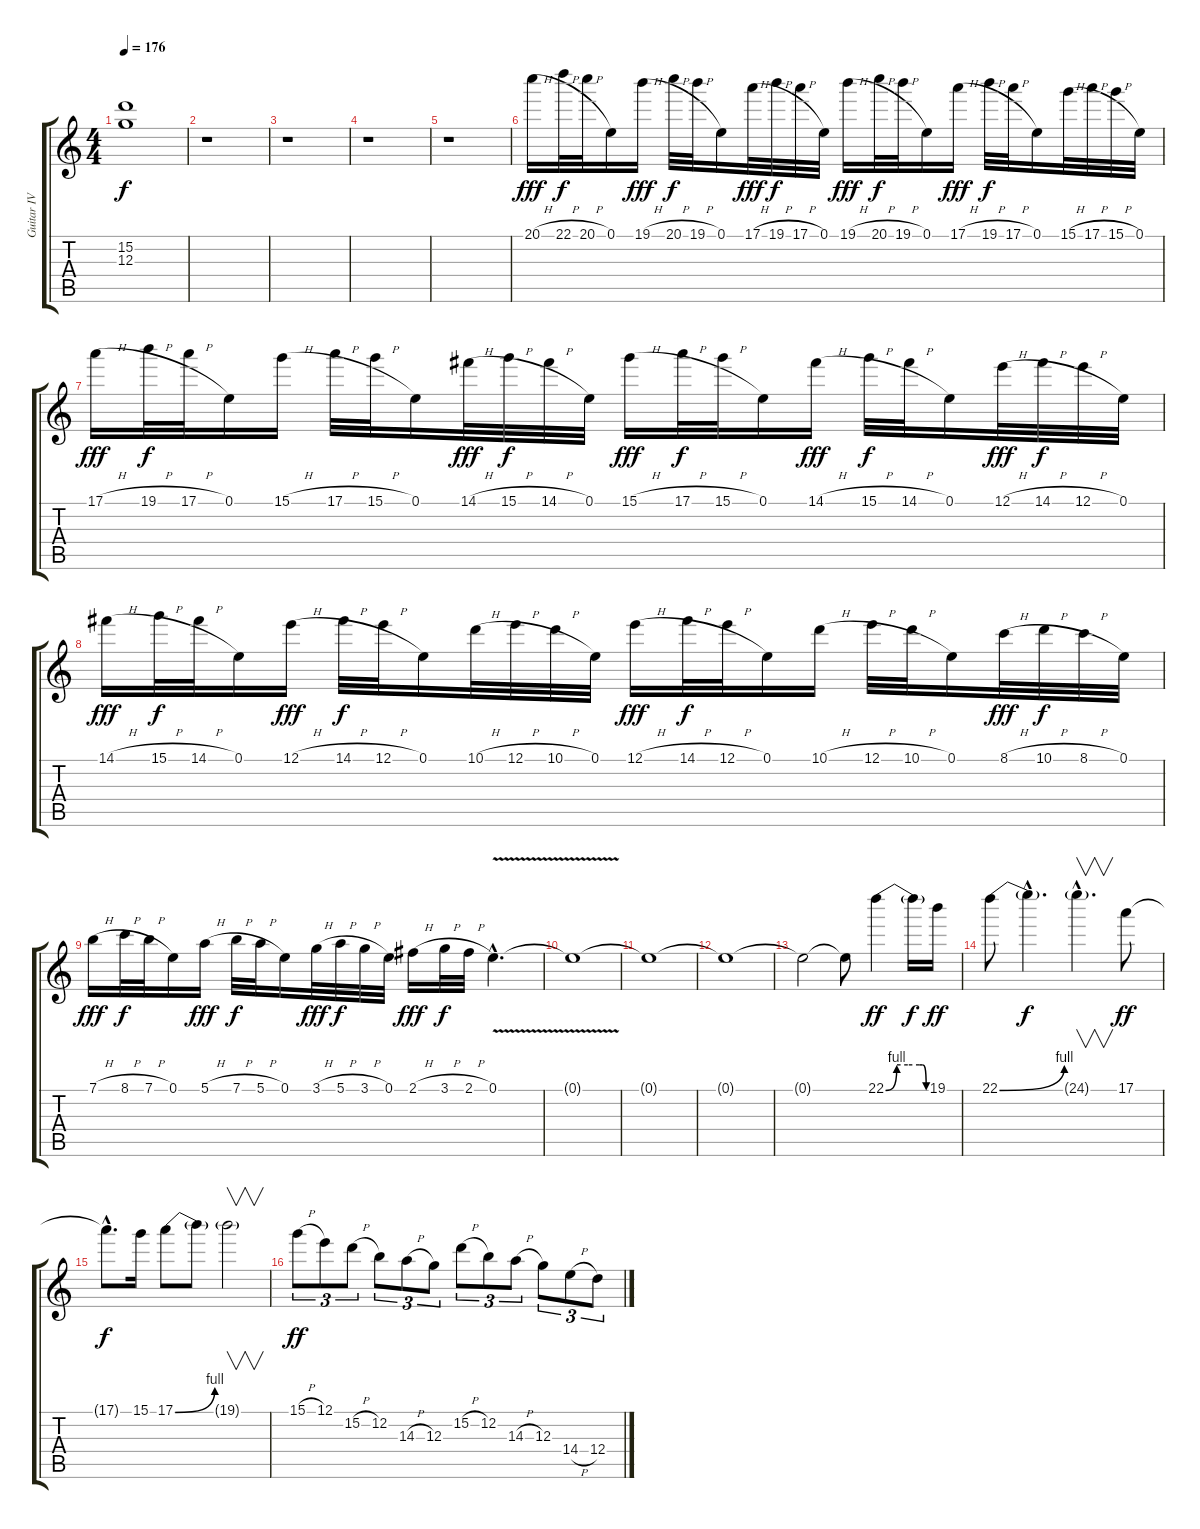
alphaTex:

\track ("Guitar IV - Solo" "Guitar IV ") {instrument overdrivenguitar}
\staff {score tabs}
\tuning (E4 B3 G3 D3 A2 E2) {hide}
\ts (4 4)
\tempo 176
\clef g2
\ks c
(15.2 12.3).1{dy f} |
r.1 |
r.1 |
r.1 |
r.1 |
20.1{h}.16{dy fff} 22.1{h}.32{dy f} 20.1{h}.32 0.1.16 19.1{h}.16{dy fff} 20.1{h}.32{dy f} 19.1{h}.32 0.1.16 17.1{h}.32{dy fff} 19.1{h}.32{dy f} 17.1{h}.32 0.1.32 19.1{h}.16{dy fff} 20.1{h}.32{dy f} 19.1{h}.32 0.1.16 17.1{h}.16{dy fff} 19.1{h}.32{dy f} 17.1{h}.32 0.1.16 15.1{h}.32 17.1{h}.32 15.1{h}.32 0.1.32 |
17.1{h}.16{dy fff} 19.1{h}.32{dy f} 17.1{h}.32 0.1.16 15.1{h}.16 17.1{h}.32 15.1{h}.32 0.1.16 14.1{h}.32{dy fff} 15.1{h}.32{dy f} 14.1{h}.32 0.1.32 15.1{h}.16{dy fff} 17.1{h}.32{dy f} 15.1{h}.32 0.1.16 14.1{h}.16{dy fff} 15.1{h}.32{dy f} 14.1{h}.32 0.1.16 12.1{h}.32{dy fff} 14.1{h}.32{dy f} 12.1{h}.32 0.1.32 |
14.1{h}.16{dy fff} 15.1{h}.32{dy f} 14.1{h}.32 0.1.16 12.1{h}.16{dy fff} 14.1{h}.32{dy f} 12.1{h}.32 0.1.16 10.1{h}.32 12.1{h}.32 10.1{h}.32 0.1.32 12.1{h}.16{dy fff} 14.1{h}.32{dy f} 12.1{h}.32 0.1.16 10.1{h}.16 12.1{h}.32 10.1{h}.32 0.1.16 8.1{h}.32{dy fff} 10.1{h}.32{dy f} 8.1{h}.32 0.1.32 |
7.1{h}.16{dy fff} 8.1{h}.32{dy f} 7.1{h}.32 0.1.16 5.1{h}.16{dy fff} 7.1{h}.32{dy f} 5.1{h}.32 0.1.16 3.1{h}.32{dy fff} 5.1{h}.32{dy f} 3.1{h}.32 0.1.32 2.1{h}.16{dy fff} 3.1{h}.32{dy f} 2.1{h}.32 0.1{v hac}.4{d} |
0.1{t}.1 |
0.1{t}.1 |
0.1{t}.1 |
0.1{t}.2 0.1{t}.8 22.1{be (custom 0 0 15 4 30 4 46 4 50 4 55 0 60 0)}.4{dy ff} 22.1{t}.16{dy f} 19.1.16{dy ff} |
22.1{be (bend 0 0 60 4)}.8 22.1{hac t}.4{d dy f} 24.1{g hac}.4{v d} 17.1.8{dy ff} |
17.1{hac t}.8{d dy f} 15.1.16 17.1{be (bend 0 0 60 4)}.8 17.1{t}.8 19.1{g}.2{v} |
15.1{h}.8{tu (3 2) dy ff} 12.1.8{tu (3 2)} 15.2{h}.8{tu (3 2)} 12.2.8{tu (3 2)} 14.3{h}.8{tu (3 2)} 12.3.8{tu (3 2)} 15.2{h}.8{tu (3 2)} 12.2.8{tu (3 2)} 14.3{h}.8{tu (3 2)} 12.3.8{tu (3 2)} 14.4{h}.8{tu (3 2)} 12.4.8{tu (3 2)}
